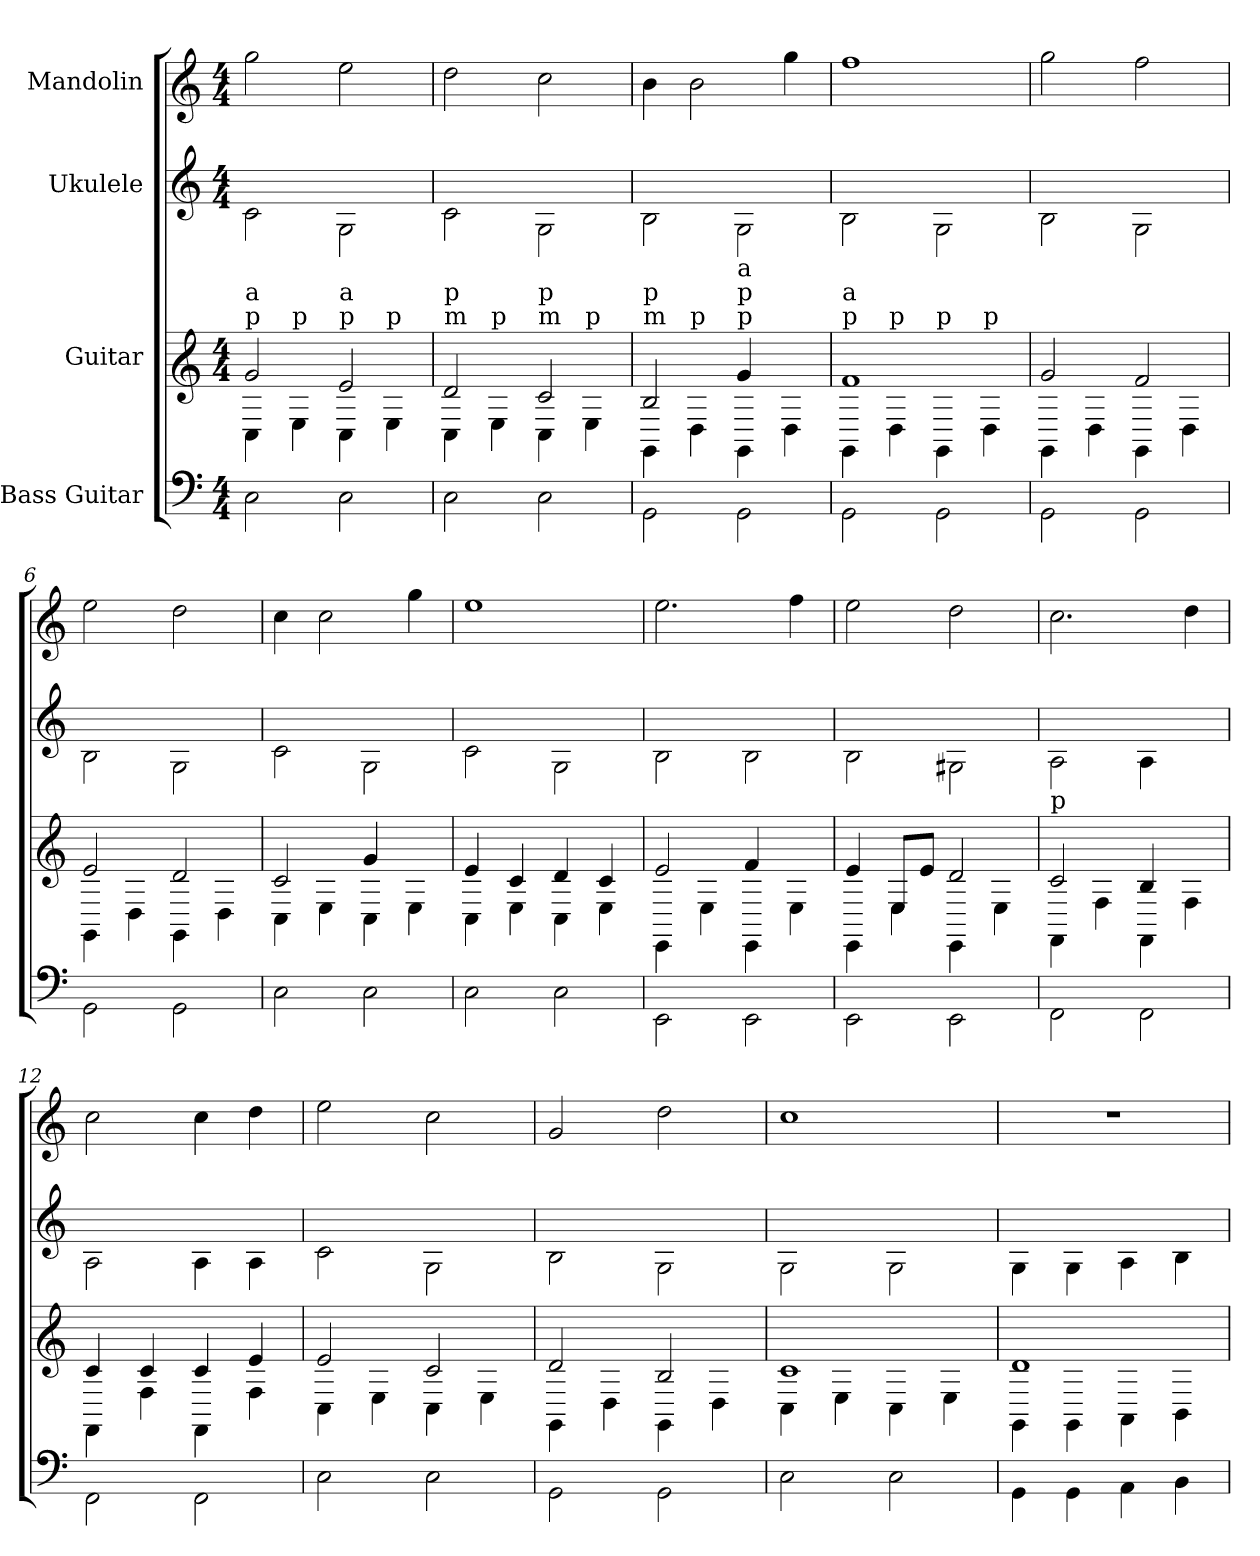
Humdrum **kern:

**kern	**kern	**kern	**kern
*part4	*part3	*part2	*part1
*staff4	*staff3	*staff2	*staff1
*I"Bass Guitar	*I"Guitar	*I"Ukulele	*I"Mandolin
*stria4	*stria6	*stria4	*
*	*	*	*clefG2
*k[]	*k[]	*k[]	*k[]
*M4/4	*M4/4	*M4/4	*M4/4
*MM120	*MM120	*MM120	*MM120
=1	=1	=1	=1
*	*^	*	*
!	!LO:TX:a:t=p	!	!	!
!	!LO:TX:a:t=a	!	!	!
2Ci\	2gj/	4Cj\	2cZ\	2ggV\
!	!	!LO:TX:a:t=p	!	!
.	.	4Ej\	.	.
!	!LO:TX:a:t=p	!	!	!
!	!LO:TX:a:t=a	!	!	!
2Ci\	2ej/	4Cj\	2GZ\	2eeV\
!	!	!LO:TX:a:t=p	!	!
.	.	4Ej\	.	.
=2	=2	=2	=2	=2
!	!LO:TX:a:t=m	!	!	!
!	!LO:TX:a:t=p	!	!	!
2Ci\	2dj/	4Cj\	2cZ\	2ddV\
!	!	!LO:TX:a:t=p	!	!
.	.	4Ej\	.	.
!	!LO:TX:a:t=m	!	!	!
!	!LO:TX:a:t=p	!	!	!
2Ci\	2cj/	4Cj\	2GZ\	2ccV\
!	!	!LO:TX:a:t=p	!	!
.	.	4Ej\	.	.
=3	=3	=3	=3	=3
!	!LO:TX:a:t=m	!	!	!
!	!LO:TX:a:t=p	!	!	!
2GGi\	2Bj/	4GGj\	2BZ\	4bV\
!	!	!LO:TX:a:t=p	!	!
.	.	4Dj\	.	2bV\
!	!LO:TX:a:t=p	!	!	!
!	!LO:TX:a:t=p	!	!	!
!	!LO:TX:a:t=a	!	!	!
2GGi\	4gj/	4GGj\	2GZ\	.
.	4ryy	4Dj\	.	4ggV\
=4	=4	=4	=4	=4
!	!LO:TX:a:t=p	!	!	!
!	!LO:TX:a:t=a	!	!	!
2GGi\	1fj	4GGj\	2BZ\	1ffV
!	!	!LO:TX:a:t=p	!	!
.	.	4Dj\	.	.
!	!	!LO:TX:a:t=p	!	!
2GGi\	.	4GGj\	2GZ\	.
!	!	!LO:TX:a:t=p	!	!
.	.	4Dj\	.	.
=5	=5	=5	=5	=5
2GGi\	2gj/	4GGj\	2BZ\	2ggV\
.	.	4Dj\	.	.
2GGi\	2fj/	4GGj\	2GZ\	2ffV\
.	.	4Dj\	.	.
!!LO:LB:g=z
=6	=6	=6	=6	=6
2GGi\	2ej/	4GGj\	2BZ\	2eeV\
.	.	4Dj\	.	.
2GGi\	2dj/	4GGj\	2GZ\	2ddV\
.	.	4Dj\	.	.
=7	=7	=7	=7	=7
2Ci\	2cj/	4Cj\	2cZ\	4ccV\
.	.	4Ej\	.	2ccV\
2Ci\	4gj/	4Cj\	2GZ\	.
.	4ryy	4Ej\	.	4ggV\
=8	=8	=8	=8	=8
2Ci\	4ej/	4Cj\	2cZ\	1eeV
.	4cj/	4Ej\	.	.
2Ci\	4dj/	4Cj\	2GZ\	.
.	4cj/	4Ej\	.	.
=9	=9	=9	=9	=9
2EEi\	2ej/	4EEj\	2BZ\	2.eeV\
.	.	4Ej\	.	.
2EEi\	4fj/	4EEj\	2BZ\	.
.	4ryy	4Ej\	.	4ffV\
=10	=10	=10	=10	=10
2EEi\	4ej/	4EEj\	2BZ\	2eeV\
.	8Ej/L	4Ej\	.	.
.	8ej/J	.	.	.
2EEi\	2dj/	4EEj\	2G#Z\	2ddV\
.	.	4Ej\	.	.
=11	=11	=11	=11	=11
!	!LO:TX:a:t=p	!	!	!
2FFi\	2cj/	4FFj\	2AZ\	2.ccV\
.	.	4Fj\	.	.
2FFi\	4Bj/	4FFj\	4AZ\	.
.	4ryy	4Fj\	4ryy	4ddV\
=12	=12	=12	=12	=12
2FFi\	4cj/	4FFj\	2AZ\	2ccV\
.	4cj/	4Fj\	.	.
2FFi\	4cj/	4FFj\	4AZ\	4ccV\
.	4ej/	4Fj\	4AZ\	4ddV\
!!LO:PB:g=z
=13	=13	=13	=13	=13
2Ci\	2ej/	4Cj\	2cZ\	2eeV\
.	.	4Ej\	.	.
2Ci\	2cj/	4Cj\	2GZ\	2ccV\
.	.	4Ej\	.	.
=14	=14	=14	=14	=14
2GGi\	2dj/	4GGj\	2BZ\	2gV/
.	.	4Dj\	.	.
2GGi\	2Bj/	4GGj\	2GZ\	2ddV\
.	.	4Dj\	.	.
=15	=15	=15	=15	=15
2Ci\	1cj	4Cj\	2GZ\	1ccV
.	.	4Ej\	.	.
2Ci\	.	4Cj\	2GZ\	.
.	.	4Ej\	.	.
=16	=16	=16	=16	=16
4GGi\	1dj	4GGj\	4GZ\	1r
4GGi\	.	4GGj\	4GZ\	.
4AAi\	.	4AAj\	4AZ\	.
4BBi\	.	4BBj\	4BZ\	.
*	*v	*v	*	*
=	=	=	=
*-	*-	*-	*-
